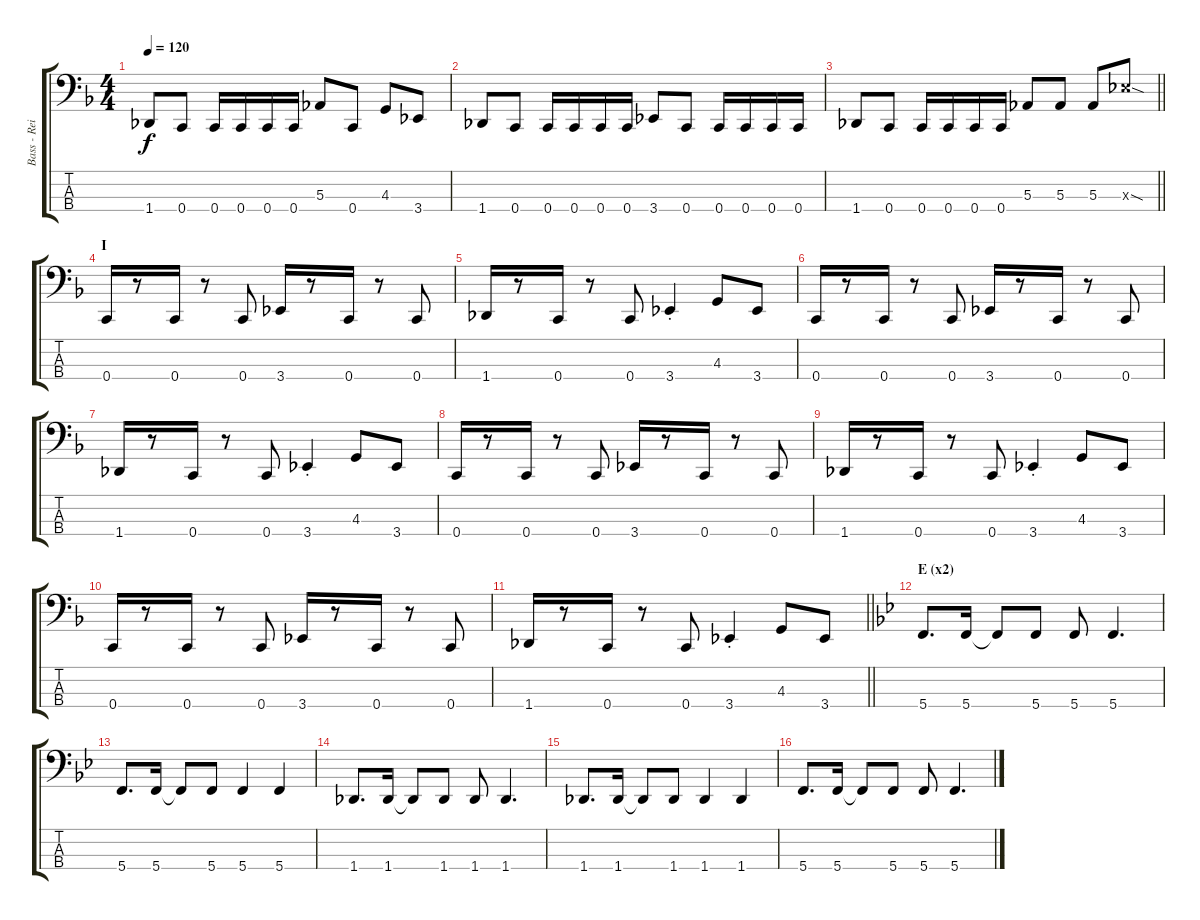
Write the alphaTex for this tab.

\track ("Bass - Reita" "Bass - Rei") {instrument electricbasspick}
\staff {score tabs}
\tuning (Db2 Ab1 Eb1 C1) {hide}
\ts (4 4)
\tempo 120
\clef f4
\ks f
1.4.8{dy f} 0.4.8 0.4.16 0.4.16 0.4.16 0.4.16 5.3.8 0.4.8 4.3.8 3.4.8 |
1.4.8 0.4.8 0.4.16 0.4.16 0.4.16 0.4.16 3.4.8 0.4.8 0.4.16 0.4.16 0.4.16 0.4.16 |
\barLineRight lightlight
1.4.8 0.4.8 0.4.16 0.4.16 0.4.16 0.4.16 5.3.8 5.3.8 5.3.8 12.3{sod x}.8 |
\section ("" "I")
0.4.16 r.8 0.4.16 r.8 0.4.8 3.4.16 r.8 0.4.16 r.8 0.4.8 |
1.4.16 r.8 0.4.16 r.8 0.4.8 3.4{st}.4 4.3.8 3.4.8 |
0.4.16 r.8 0.4.16 r.8 0.4.8 3.4.16 r.8 0.4.16 r.8 0.4.8 |
1.4.16 r.8 0.4.16 r.8 0.4.8 3.4{st}.4 4.3.8 3.4.8 |
0.4.16 r.8 0.4.16 r.8 0.4.8 3.4.16 r.8 0.4.16 r.8 0.4.8 |
1.4.16 r.8 0.4.16 r.8 0.4.8 3.4{st}.4 4.3.8 3.4.8 |
0.4.16 r.8 0.4.16 r.8 0.4.8 3.4.16 r.8 0.4.16 r.8 0.4.8 |
\barLineRight lightlight
1.4.16 r.8 0.4.16 r.8 0.4.8 3.4{st}.4 4.3.8 3.4.8 |
\section ("" "E (x2)")
\ks bb
5.4.8{d} 5.4.16 5.4{t}.8 5.4.8 5.4.8 5.4.4{d} |
5.4.8{d} 5.4.16 5.4{t}.8 5.4.8 5.4.4 5.4.4 |
1.4.8{d} 1.4.16 1.4{t}.8 1.4.8 1.4.8 1.4.4{d} |
1.4.8{d} 1.4.16 1.4{t}.8 1.4.8 1.4.4 1.4.4 |
5.4.8{d} 5.4.16 5.4{t}.8 5.4.8 5.4.8 5.4.4{d}
